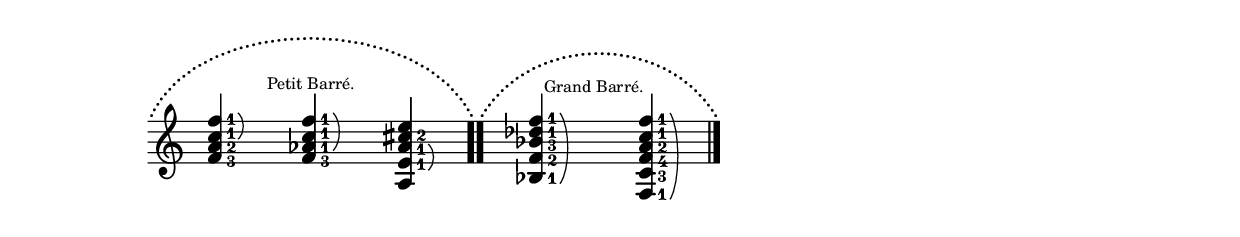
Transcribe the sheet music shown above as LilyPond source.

\version "2.24.3"
\language "english"

tieoneps = #"
  2.9 .25 moveto
  .7 -.5 .7 -2 0 -2.5 rcurveto
  stroke
  "

tietwops = #"
  3 .25 moveto
  .8 -.75 .8 -2.85 0 -3.6 rcurveto
  stroke
  "

tiethreeps = #"
  2.9 -2.75 moveto
  .7 -.5 .7 -2 0 -2.5 rcurveto
  stroke
  "

tiefourps = #"
  3 .25 moveto
  1 -1.3 1 -5.5 0 -6.8 rcurveto
  stroke
  "

tiefiveps = #"
  3 .25 moveto
  1 -1.5 1 -6.8 0 -8.3 rcurveto
  stroke
  "

dottedps = #"
  .25 setlinewidth
  1 setlinecap
  [.02 .6] 0 setdash
  -14.5 0 moveto
  -10 10 11.84 10 16.5 -.35 curveto
  stroke
  "

dottedtwops = #"
  .25 setlinewidth
  1 setlinecap
  [.02 .6] 0 setdash
  -4.5 0 moveto
  0.25 8 13.25 8 18 0 curveto
  stroke
  "

\relative {
  \time 3/4
  \omit Staff.TimeSignature
  \accidentalStyle forget
  \set fingeringOrientations = #'(right)
  \stemUp
  \override NoteHead.extra-spacing-width = #'(0 . 6)
  <f'-3 a-2 c-1 f-1>
  ^\markup \postscript #tieoneps
  <f-3 af-1 c-1 f-1>
  ^\markup \halign #-.2 \teeny "Petit Barré."
  ^\markup \postscript #tietwops
  ^\markup {
    \with-dimensions #'(-14.5 . 16.5) #'(10 . 10)
    \postscript #dottedps
  }
  \override NoteHead.extra-spacing-width = #'(0 . 5)
  <a, e'-1 a-1 cs-2 e>
  ^\markup \postscript #tiethreeps
  \bar ".."
  \override NoteHead.extra-spacing-width = #'(-4 . 5)
  <bf-1 f'-2 bf-3 df-1 f-1>
  ^\markup \halign #-1.3 \teeny "Grand Barré."
  ^\markup \postscript #tiefourps
  ^\markup {
    \with-dimensions #'(-4.5 . 18) #'(8 . 8)
    \postscript #dottedtwops
  }
  <f-1 c'-3 f-4 a-2 c-1 f-1>
  ^\markup \postscript #tiefiveps
  \bar "|."
}